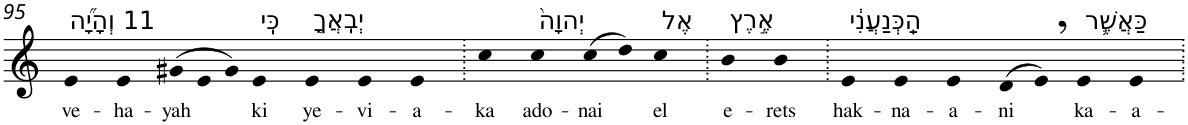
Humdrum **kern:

**kern	**text
*part1	*part1
*staff1	*staff1
*I"Piano	*
*I'Pno	*
!!LO:PB:g=z
*clefG2	*
*k[]	*
=95	=95
!LO:TX:a:t=11 וְהָיָ֞ה	!
!	!LO:LY:b
4e	ve-
!	!LO:LY:b
4e	-ha-
!	!LO:LY:b
(>12g#X	-yah
12e	.
12g#)	.
!LO:TX:a:t=כִּֽי	!
!	!LO:LY:b
4e	ki
!LO:TX:a:t=יְבִֽאֲךָ֤	!
!	!LO:LY:b
4e	ye-
!	!LO:LY:b
4e	-vi-
!	!LO:LY:b
4e	-a-
=96.	=96.
!	!LO:LY:b
4cc	-ka
!LO:TX:a:t=יְהוָה֙	!
!	!LO:LY:b
4cc	ado-
!	!LO:LY:b
(>8cc	-nai
8dd)	.
!LO:TX:a:t=אֶל	!
!	!LO:LY:b
4cc	el
=97.	=97.
!LO:TX:a:t=אֶ֣רֶץ	!
!	!LO:LY:b
4b	e-
!	!LO:LY:b
4b	-rets
=98.	=98.
!LO:TX:a:t=הַֽכְּנַעֲנִ֔י	!
!	!LO:LY:b
4e	hak-
!	!LO:LY:b
4e	-na-
!	!LO:LY:b
4e	-a-
!	!LO:LY:b
(>8d	-ni
8e,)	.
!LO:TX:a:t=כַּאֲשֶׁ֛ר	!
!	!LO:LY:b
4e	ka-
!	!LO:LY:b
4e	-a-
=.	=.
*-	*-
